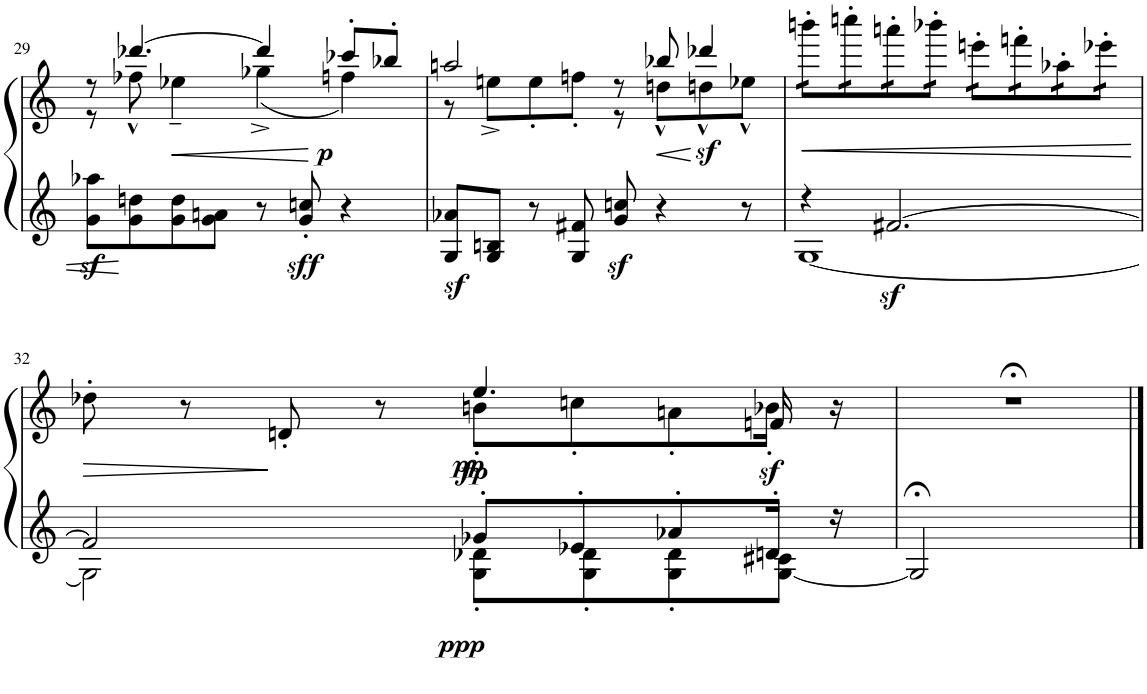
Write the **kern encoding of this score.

**kern	**kern	**dynam
*part1	*part1	*part1
*staff2	*staff1	*staff1/2
!!LO:PB:g=z
*clefG2	*clefG2	*
*k[]	*k[]	*
*M2/2	*M2/2	*
*met(c|)	*met(c|)	*
=29	=29	=29
*	*^	*
8g\z< 8aa-X\z<L	8r	8r	.
8g\ 8ddn\	[4.ddd-X/	8ff-X^^\	.
8g\ 8dd\	.	4ee-X~\	.
8g\ 8an\J	.	.	.
8r	4ddd-/]	(4gg-X^\	.
!	!	!	!LO:DY:b=2
8g/' 8ccn/'	.	.	other-dynamics
!	!	!	!LO:DY:b
4r	8ccc-X'/L	4ffn\)	p
.	8bb-X'/J	.	.
=30	=30	=30	=30
8G/z< 8a-X/z<L	2aan/	8r	.
8G/ 8Bn/J	.	8een^\L	.
8r	.	8ee'\	.
8G/ 8f#X/	.	8ffn'\J	.
8g/z< 8ccn/z<	8r	8r	.
!	!	!	!LO:HP:b
4r	8bb-X/	8ddn^^\L	<
!	!	!	!LO:DY:n=1:b
.	4ddd-X/	8ddn^^\	[ sf
8r	.	8ee-X^^\J	.
=31	=31	=31	=31
*^	*	*	*
!	!	!	!	!LO:HP:b
*	*	*v	*v	*
*	*	*tremolo	*
4r	[1G	16bbbn'\LL	<
.	.	16bbbn'\	.
.	.	16ccccn'\	.
.	.	16ccccn'\	.
!	!	!	!LO:DY:b=2
[2.f#X/	.	16aaan'\	sf
.	.	16aaan'\	.
.	.	16bbb-X'\	.
.	.	16bbb-X'\JJ	.
.	.	16eeen'\LL	.
.	.	16eeen'\	.
.	.	16fffn'\	.
.	.	16fffn'\	.
.	.	16aa-X'\	.
.	.	16aa-X'\	.
.	.	16eee-X'\	.
.	.	16eee-X'\JJ	.
*	*	*Xtremolo	*
*v	*v	*	*
.	.	[
!!LO:LB:g=z
=32	=32	=32
*^	*	*
!	!	!	!LO:HP:b
*	*	*^	*
2f#/]	2G\]	8dd-X'\	2ryy	>
.	.	8r	.	.
.	.	8dn'/	.	]
.	.	8r	.	.
!	!	!	!	!LO:DY:b=2
!	!	!	!	!LO:DY:n=1:b
!	!	!	!	!LO:DY:n=2:b
8g-X'/L	8G\' 8d-X\'L	4.ee/	8bn'\L	ppp pp fp
8e-X'/	8G\' 8d-\'	.	8ccn'\	.
8a-X'/	8G\' 8d-\'	.	8an'\	.
!	!	!	!	!LO:DY:n=3:b
16dn'/Jk	[8G\ 8c#X\J	16fn/	16b-X'\Jk	sf
16r	.	16r	16ryy	.
*v	*v	*	*	*
*	*v	*v	*
=33	=33	=33
2G;</]	1r;<	.
2ryy	.	.
==	==	==
*-	*-	*-
